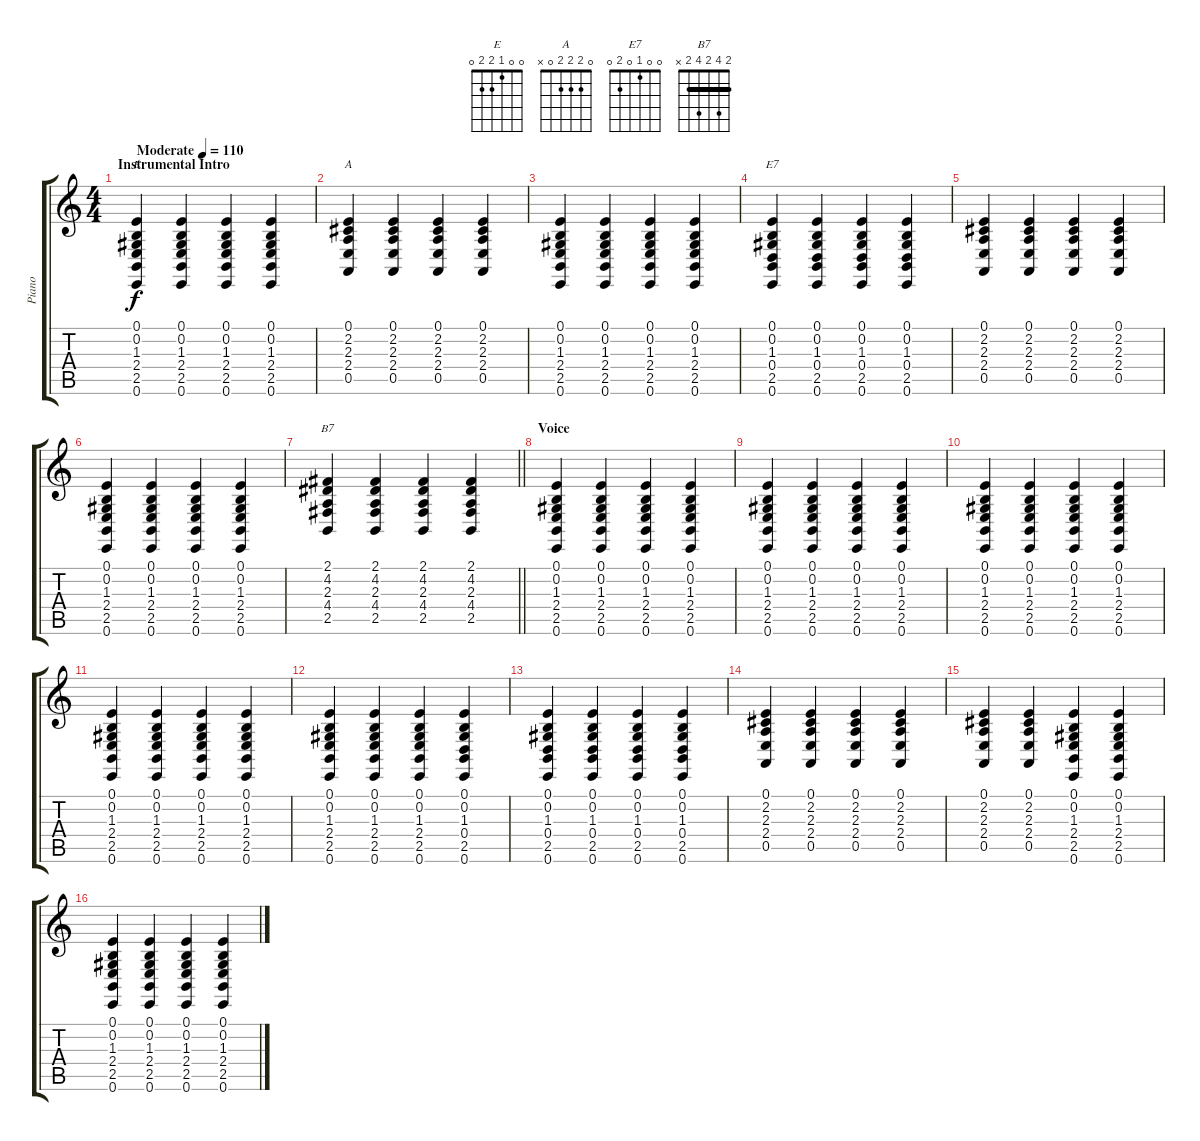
\track ("Piano" "Piano") {instrument acousticgrandpiano}
\staff {score tabs}
\tuning (E4 B3 G3 D3 A2 E2) {hide}
\chord ("E" 0 0 1 2 2 0)
\chord ("A" 0 2 2 2 0 x)
\chord ("E7" 0 0 1 0 2 0)
\chord ("B7" 2 4 2 4 2 x) {barre 2}
\ts (4 4)
\section ("" "Instrumental Intro")
\tempo (110 "Moderate")
\clef g2
\ks c
(0.1 0.2 1.3 2.4 2.5 0.6).4{ch "E" dy f instrument acousticgrandpiano} (0.1 0.2 1.3 2.4 2.5 0.6).4 (0.1 0.2 1.3 2.4 2.5 0.6).4 (0.1 0.2 1.3 2.4 2.5 0.6).4 |
(0.1 2.2 2.3 2.4 0.5).4{ch "A"} (0.1 2.2 2.3 2.4 0.5).4 (0.1 2.2 2.3 2.4 0.5).4 (0.1 2.2 2.3 2.4 0.5).4 |
(0.1 0.2 1.3 2.4 2.5 0.6).4 (0.1 0.2 1.3 2.4 2.5 0.6).4 (0.1 0.2 1.3 2.4 2.5 0.6).4 (0.1 0.2 1.3 2.4 2.5 0.6).4 |
(0.1 0.2 1.3 0.4 2.5 0.6).4{ch "E7"} (0.1 0.2 1.3 0.4 2.5 0.6).4 (0.1 0.2 1.3 0.4 2.5 0.6).4 (0.1 0.2 1.3 0.4 2.5 0.6).4 |
(0.1 2.2 2.3 2.4 0.5).4 (0.1 2.2 2.3 2.4 0.5).4 (0.1 2.2 2.3 2.4 0.5).4 (0.1 2.2 2.3 2.4 0.5).4 |
(0.1 0.2 1.3 2.4 2.5 0.6).4 (0.1 0.2 1.3 2.4 2.5 0.6).4 (0.1 0.2 1.3 2.4 2.5 0.6).4 (0.1 0.2 1.3 2.4 2.5 0.6).4 |
\barLineRight lightlight
(2.1 4.2 2.3 4.4 2.5).4{ch "B7"} (2.1 4.2 2.3 4.4 2.5).4 (2.1 4.2 2.3 4.4 2.5).4 (2.1 4.2 2.3 4.4 2.5).4 |
\section ("" "Voice")
(0.1 0.2 1.3 2.4 2.5 0.6).4 (0.1 0.2 1.3 2.4 2.5 0.6).4 (0.1 0.2 1.3 2.4 2.5 0.6).4 (0.1 0.2 1.3 2.4 2.5 0.6).4 |
(0.1 0.2 1.3 2.4 2.5 0.6).4 (0.1 0.2 1.3 2.4 2.5 0.6).4 (0.1 0.2 1.3 2.4 2.5 0.6).4 (0.1 0.2 1.3 2.4 2.5 0.6).4 |
(0.1 0.2 1.3 2.4 2.5 0.6).4 (0.1 0.2 1.3 2.4 2.5 0.6).4 (0.1 0.2 1.3 2.4 2.5 0.6).4 (0.1 0.2 1.3 2.4 2.5 0.6).4 |
(0.1 0.2 1.3 2.4 2.5 0.6).4 (0.1 0.2 1.3 2.4 2.5 0.6).4 (0.1 0.2 1.3 2.4 2.5 0.6).4 (0.1 0.2 1.3 2.4 2.5 0.6).4 |
(0.1 0.2 1.3 2.4 2.5 0.6).4 (0.1 0.2 1.3 2.4 2.5 0.6).4 (0.1 0.2 1.3 2.4 2.5 0.6).4 (0.1 0.2 1.3 0.4 2.5 0.6).4 |
(0.1 0.2 1.3 0.4 2.5 0.6).4 (0.1 0.2 1.3 0.4 2.5 0.6).4 (0.1 0.2 1.3 0.4 2.5 0.6).4 (0.1 0.2 1.3 0.4 2.5 0.6).4 |
(0.1 2.2 2.3 2.4 0.5).4 (0.1 2.2 2.3 2.4 0.5).4 (0.1 2.2 2.3 2.4 0.5).4 (0.1 2.2 2.3 2.4 0.5).4 |
(0.1 2.2 2.3 2.4 0.5).4 (0.1 2.2 2.3 2.4 0.5).4 (0.1 0.2 1.3 2.4 2.5 0.6).4 (0.1 0.2 1.3 2.4 2.5 0.6).4 |
(0.1 0.2 1.3 2.4 2.5 0.6).4 (0.1 0.2 1.3 2.4 2.5 0.6).4 (0.1 0.2 1.3 2.4 2.5 0.6).4 (0.1 0.2 1.3 2.4 2.5 0.6).4
